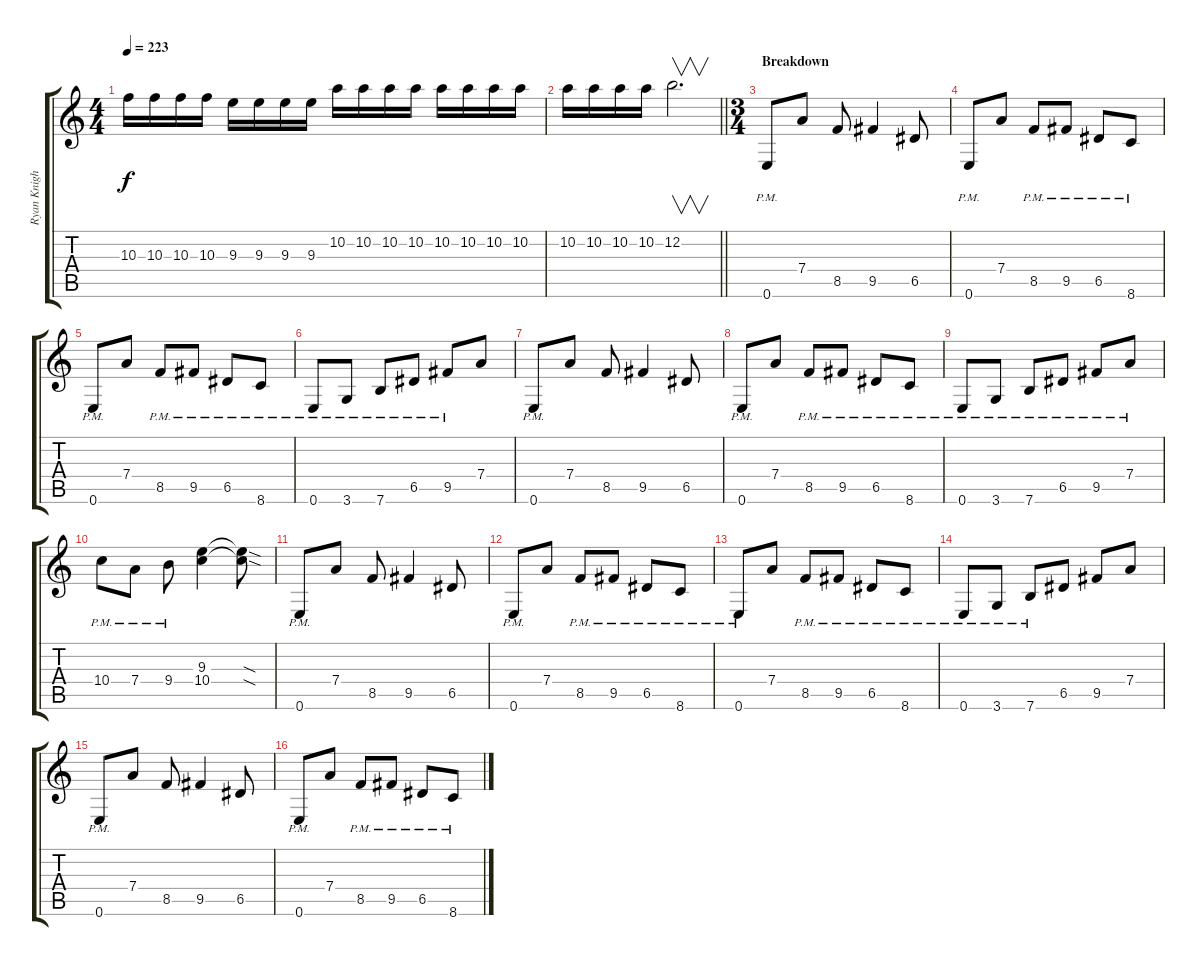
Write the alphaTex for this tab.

\track ("Ryan Knight Rhythm" "Ryan Knigh") {instrument distortionguitar}
\staff {score tabs}
\tuning (E4 B3 G3 D3 A2 E2) {hide}
\ts (4 4)
\tempo 223
\clef g2
\ks c
10.3.16{dy f} 10.3.16 10.3.16 10.3.16 9.3.16 9.3.16 9.3.16 9.3.16 10.2.16 10.2.16 10.2.16 10.2.16 10.2.16 10.2.16 10.2.16 10.2.16 |
\barLineRight lightlight
10.2.16 10.2.16 10.2.16 10.2.16 12.2.2{v d} |
\ts (3 4)
\section ("" "Breakdown")
0.6{pm}.8 7.4.8 8.5.8 9.5.4 6.5.8 |
0.6{pm}.8 7.4.8 8.5{pm}.8 9.5{pm}.8 6.5{pm}.8 8.6{pm}.8 |
0.6{pm}.8 7.4.8 8.5{pm}.8 9.5{pm}.8 6.5{pm}.8 8.6{pm}.8 |
0.6{pm}.8 3.6{pm}.8 7.6{pm}.8 6.5{pm}.8 9.5{pm}.8 7.4.8 |
0.6{pm}.8 7.4.8 8.5.8 9.5.4 6.5.8 |
0.6{pm}.8 7.4.8 8.5{pm}.8 9.5{pm}.8 6.5{pm}.8 8.6{pm}.8 |
0.6{pm}.8 3.6{pm}.8 7.6{pm}.8 6.5{pm}.8 9.5{pm}.8 7.4{pm}.8 |
10.4{pm}.8 7.4{pm}.8 9.4{pm}.8 (9.3 10.4).4 (9.3{sod t} 10.4{sod t}).8 |
0.6{pm}.8 7.4.8 8.5.8 9.5.4 6.5.8 |
0.6{pm}.8 7.4.8 8.5{pm}.8 9.5{pm}.8 6.5{pm}.8 8.6{pm}.8 |
0.6{pm}.8 7.4.8 8.5{pm}.8 9.5{pm}.8 6.5{pm}.8 8.6{pm}.8 |
0.6{pm}.8 3.6{pm}.8 7.6{pm}.8 6.5.8 9.5.8 7.4.8 |
0.6{pm}.8 7.4.8 8.5.8 9.5.4 6.5.8 |
0.6{pm}.8 7.4.8 8.5{pm}.8 9.5{pm}.8 6.5{pm}.8 8.6{pm}.8
